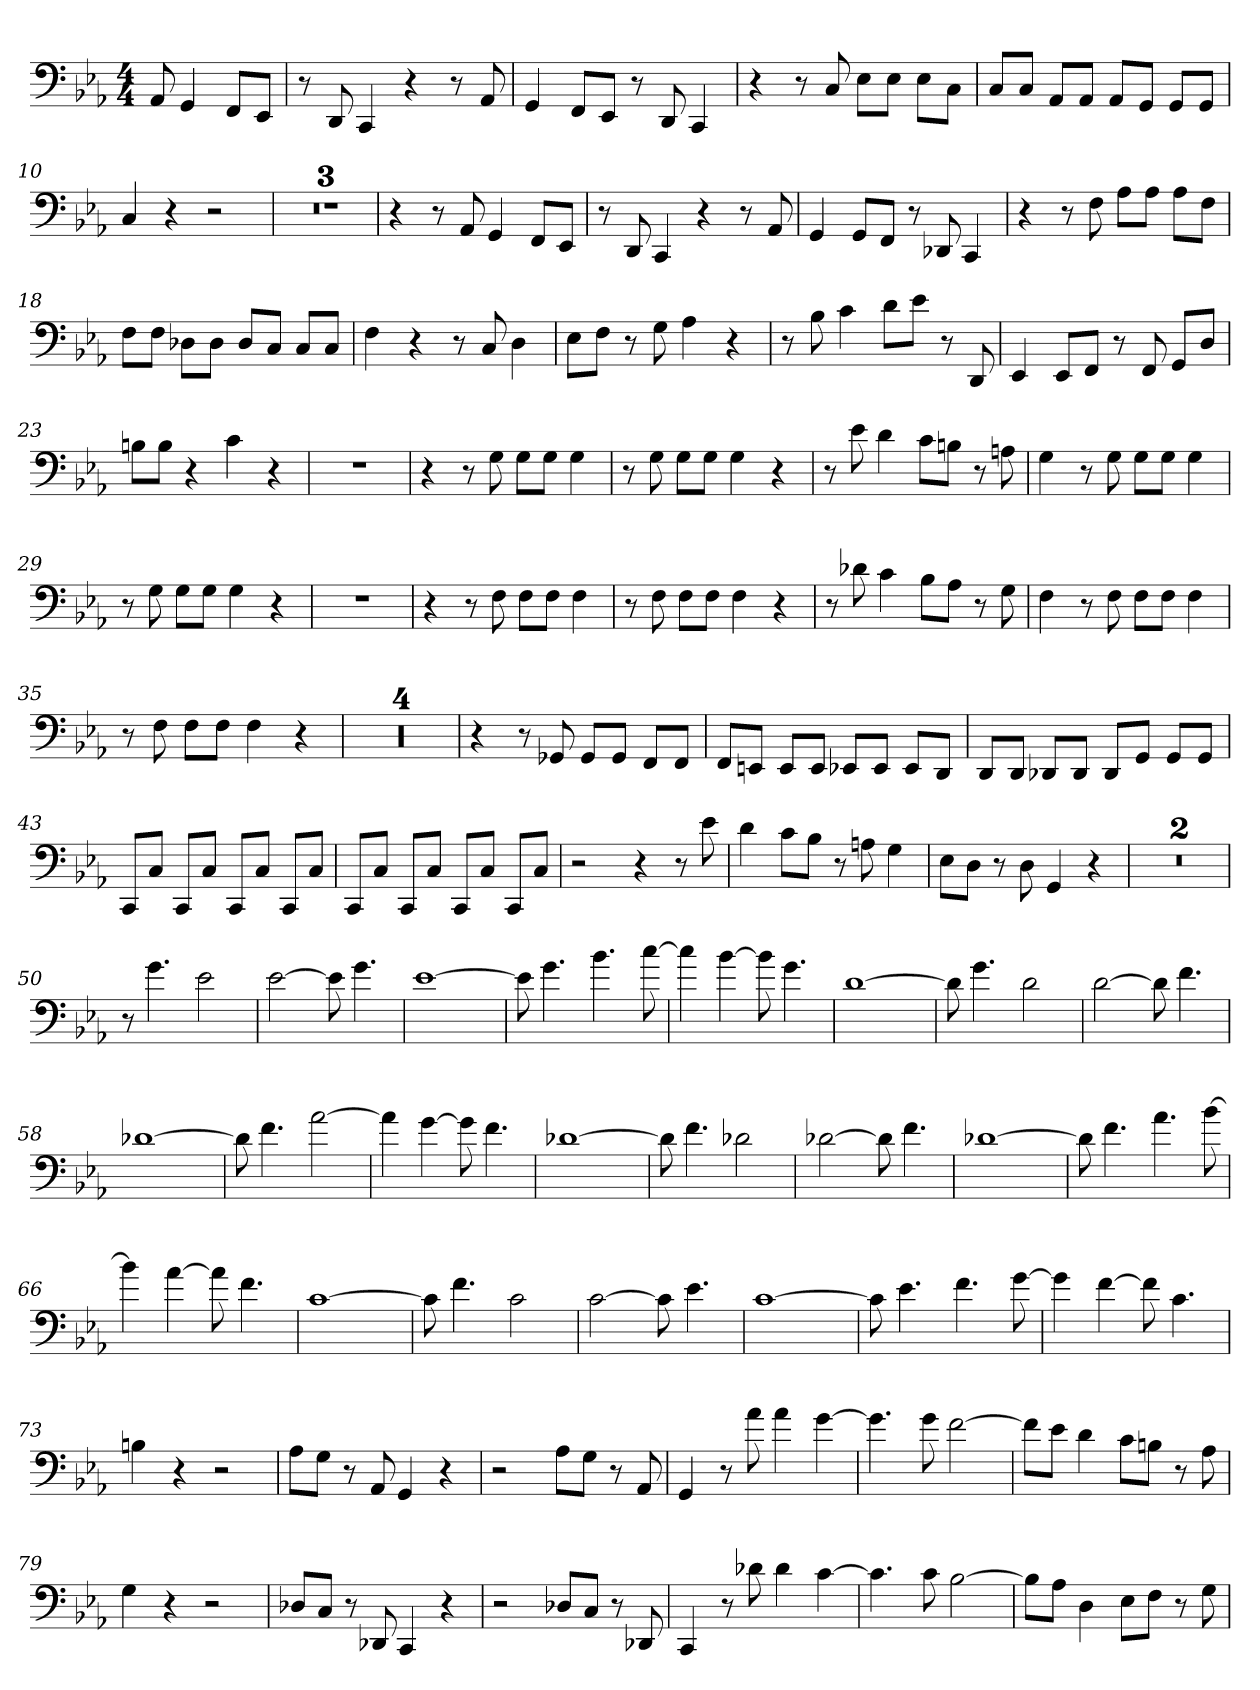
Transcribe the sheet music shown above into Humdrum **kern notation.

**kern
*part1
*staff1
*clefF4
*k[b-e-a-]
*E-:
*M4/4
=
8AA-
4GG
8FF/L
8EE-/J
=6
8r
8DD
4CC
4r
8r
8AA-
=7
4GG
8FF/L
8EE-/J
8r
8DD
4CC
=8
4r
8r
8C
8E-\L
8E-\J
8E-\L
8C\J
=9
8C/L
8C/J
8AA-/L
8AA-/J
8AA-/L
8GG/J
8GG/L
8GG/J
=10
4C
4r
2r
=11
1r
=12
1r
=13
1r
=14
4r
8r
8AA-
4GG
8FF/L
8EE-/J
=15
8r
8DD
4CC
4r
8r
8AA-
=16
4GG
8GG/L
8FF/J
8r
8DD-X
4CC
=17
4r
8r
8F
8A-\L
8A-\J
8A-\L
8F\J
=18
8F\L
8F\J
8D-X\L
8D-\J
8D-/L
8C/J
8C/L
8C/J
=19
4F
4r
8r
8C
4D
=20
8E-\L
8F\J
8r
8G
4A-
4r
=21
8r
8B-
4c
8d\L
8e-\J
8r
8DD
=22
4EE-
8EE-/L
8FF/J
8r
8FF
8GG/L
8D/J
=23
8Bn\L
8B\J
4r
4c
4r
=24
1r
=25
4r
8r
8G
8G\L
8G\J
4G
=26
8r
8G
8G\L
8G\J
4G
4r
=27
8r
8e-
4d
8c\L
8Bn\J
8r
8An
=28
4G
8r
8G
8G\L
8G\J
4G
=29
8r
8G
8G\L
8G\J
4G
4r
=30
1r
=31
4r
8r
8F
8F\L
8F\J
4F
=32
8r
8F
8F\L
8F\J
4F
4r
=33
8r
8d-X
4c
8B-\L
8A-\J
8r
8G
=34
4F
8r
8F
8F\L
8F\J
4F
=35
8r
8F
8F\L
8F\J
4F
4r
=36
1r
=37
1r
=38
1r
=39
1r
=40
4r
8r
8GG-X
8GG-/L
8GG-/J
8FF/L
8FF/J
=41
8FF/L
8EEn/J
8EE/L
8EE/J
8EE-X/L
8EE-/J
8EE-/L
8DD/J
=42
8DD/L
8DD/J
8DD-X/L
8DD-/J
8DD-/L
8GG/J
8GG/L
8GG/J
=43
8CC/L
8C/J
8CC/L
8C/J
8CC/L
8C/J
8CC/L
8C/J
=44
8CC/L
8C/J
8CC/L
8C/J
8CC/L
8C/J
8CC/L
8C/J
=45
2r
4r
8r
8e-
=46
4d
8c\L
8B-\J
8r
8An
4G
=47
8E-\L
8D\J
8r
8D
4GG
4r
=48
1r
=49
1r
=50
8r
4.g
2e-
=51
[2e-
8e-]
4.g
=52
[1e-
=53
8e-]
4.g
4.b-
[8cc
=54
4cc]
[4b-
8b-]
4.g
=55
[1d
=56
8d]
4.g
2d
=57
[2d
8d]
4.f
=58
[1d-X
=59
8d-]
4.f
[2a-
=60
4a-]
[4g
8g]
4.f
=61
[1d-X
=62
8d-]
4.f
2d-X
=63
[2d-X
8d-]
4.f
=64
[1d-X
=65
8d-]
4.f
4.a-
[8b-
=66
4b-]
[4a-
8a-]
4.f
=67
[1c
=68
8c]
4.f
2c
=69
[2c
8c]
4.e-
=70
[1c
=71
8c]
4.e-
4.f
[8g
=72
4g]
[4f
8f]
4.c
=73
4Bn
4r
2r
=74
8A-\L
8G\J
8r
8AA-
4GG
4r
=75
2r
8A-\L
8G\J
8r
8AA-
=76
4GG
8r
8a-
4a-
[4g
=77
4.g]
8g
[2f
=78
8f\L]
8e-\J
4d
8c\L
8Bn\J
8r
8A-
=79
4G
4r
2r
=80
8D-X/L
8C/J
8r
8DD-X
4CC
4r
=81
2r
8D-X/L
8C/J
8r
8DD-X
=82
4CC
8r
8d-X
4d-
[4c
=83
4.c]
8c
[2B-
=84
8B-\L]
8A-\J
4D
8E-\L
8F\J
8r
8G
=
*-
